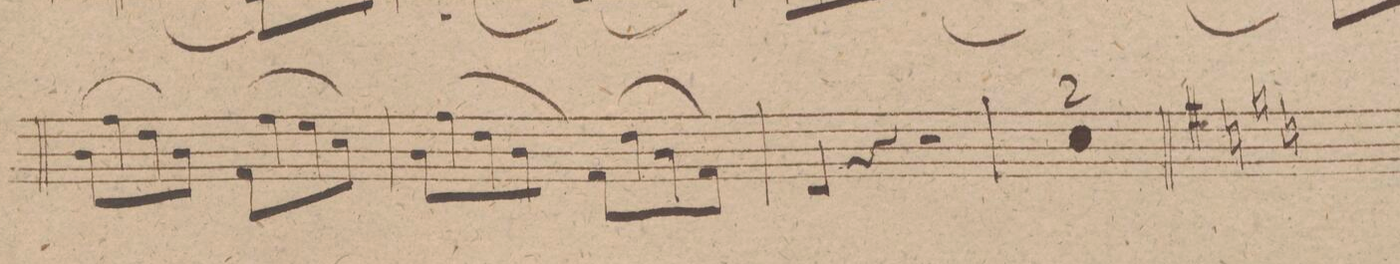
**kern	**dynam
*I"Oboe 1mo	*
*clefG2	*
*k[f#c#g#d#]	*
*met(c)	*
*M4/4	*
(>8b\L	.
8ff#\	.
8dd#\	.
8b\J)	.
(>8f#/L	.
8ff#\	.
8ee\	.
8cc#\J)	.
=90	=90
8b\L	.
(>8ff#\	.
8dd#\	.
8b\J	.
8f#/L)	.
(>8dd#\	.
8b\	.
8f#/J)	.
=91	=91
4d#/	.
4r	.
2r	.
=92	=92
0r	.
=93	=93
=94||	=94||
*kcancel	*
*k[f#]	*
*G:	*
*M3/4	*
*-	*-
